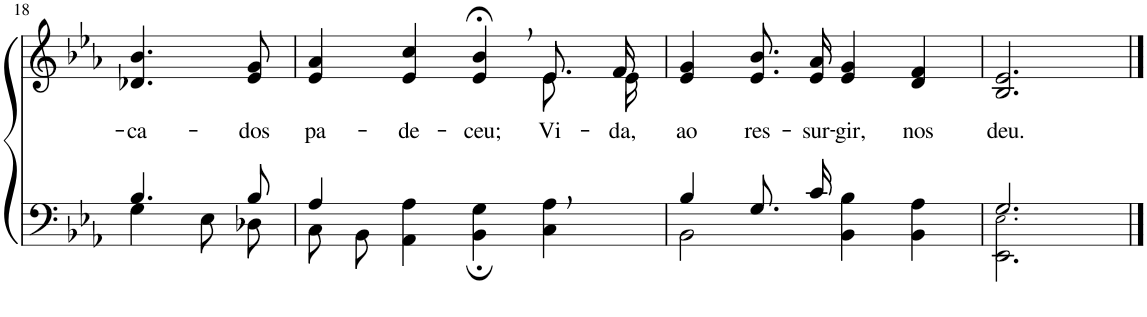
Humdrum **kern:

**kern	**kern	**text
*part2	*part1	*part1
*staff2	*staff1	*staff1
*I"Parte III e IV	*I"Parte I e II	*
!!LO:PB:g=z
*clefF4	*clefG2	*
*k[b-e-a-]	*k[b-e-a-]	*
*M4/4	*M4/4	*
=18	=18	=18
*^	*	*
!	!	!	!LO:LY:b
4.B-/	4G\	4.d-X/ 4.b-/	-ca-
.	8E-\L	.	.
!	!	!	!LO:LY:b
8B-/	8D-X\J	8e-/ 8g/	-dos
=19	=19	=19	=19
!	!	!	!LO:LY:b
*	*	*^	*
4A-/	8C\L	4e-/ 4a-/	2.ryy	pa-
.	8BB-\J	.	.	.
!	!	!	!	!LO:LY:b
2.ryy	4AA-\ 4A-\	4e-/ 4cc/	.	-de-
!	!	!	!	!LO:LY:b
.	4BB-\; 4G\;	4e-/;<, 4b-/;<,	.	-ceu;
!	!	!	!	!LO:LY:b
.	4C\ 4A-\	8.e-/L	8.e-\L	Vi-
!	!	!	!	!LO:LY:b
.	.	16f/Jk	16e-\Jk	-da,
=20	=20	=20	=20	=20
!	!	!	!	!LO:LY:b
*	*	*v	*v	*
4B-/	2BB-\	4e-/ 4g/	ao
!	!	!	!LO:LY:b
8.G/L	.	8.e-/ 8.b-/L	res-
!	!	!	!LO:LY:b
16c/Jk	.	16e-/ 16a-/Jk	-sur-
!	!	!	!LO:LY:b
2ryy	4BB-\ 4B-\	4e-/ 4g/	-gir,
!	!	!	!LO:LY:b
.	4BB-\ 4A-\	4d/ 4f/	nos
=21	=21	=21	=21
!	!	!	!LO:LY:b
2.G/	2.EE-\ 2.E-!\	2.B-/ 2.e-/	deu.
*v	*v	*	*
==	==	==
*-	*-	*-
